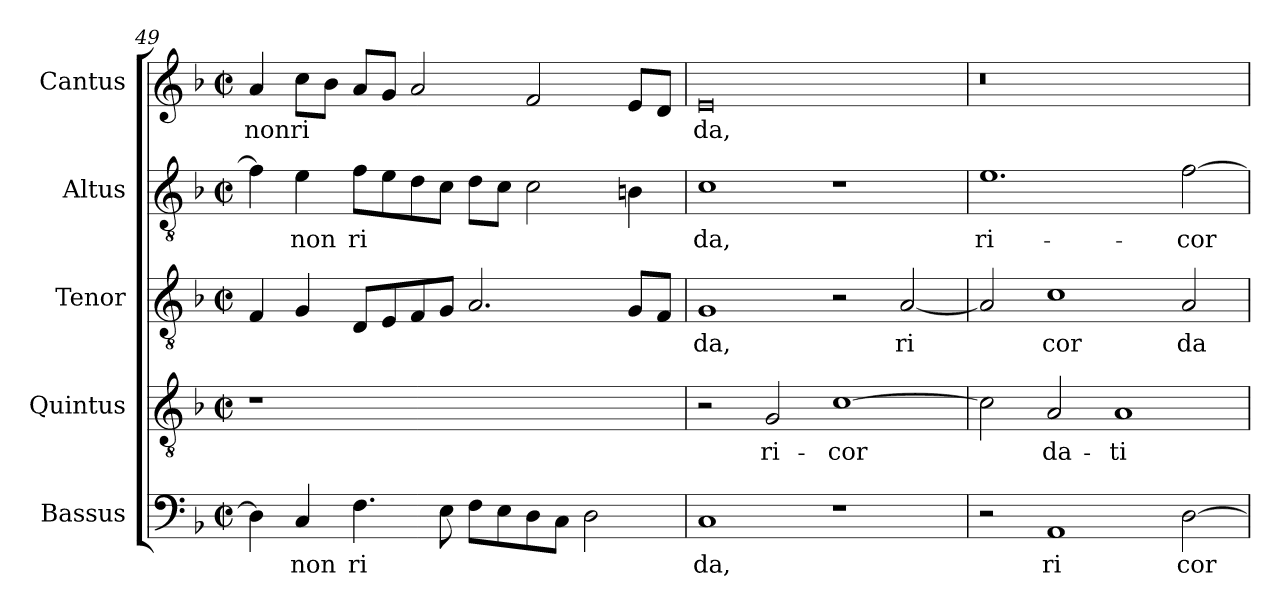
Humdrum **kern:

**kern	**text	**kern	**text	**kern	**text	**kern	**text	**kern	**text
*part5	*part5	*part4	*part4	*part3	*part3	*part2	*part2	*part1	*part1
*staff5	*staff5	*staff4	*staff4	*staff3	*staff3	*staff2	*staff2	*staff1	*staff1
*I"Bassus	*	*I"Quintus	*	*I"Tenor	*	*I"Altus	*	*I"Cantus	*
*clefF4	*	*clefGv2	*	*clefGv2	*	*clefGv2	*	*clefG2	*
*k[b-]	*	*k[b-]	*	*k[b-]	*	*k[b-]	*	*k[b-]	*
*F:	*	*F:	*	*F:	*	*F:	*	*F:	*
*M2/2	*	*M2/2	*	*M2/2	*	*M2/2	*	*M2/2	*
*met(c|)	*	*met(c|)	*	*met(c|)	*	*met(c|)	*	*met(c|)	*
=49	=49	=49	=49	=49	=49	=49	=49	=49	=49
!	!LO:LY:b:cj	!	!	!	!LO:LY:b:cj	!	!LO:LY:b:cj	!	!LO:LY:b:cj
4D\]	.	1r	.	4F/	--	4f\]	.	4a/	non
!	!LO:LY:b:cj	!	!	!	!LO:LY:b:cj	!	!LO:LY:b:cj	!	!LO:LY:b:cj
4C/	non	.	.	4G/	--	4e\	non	8cc\L	ri
!	!	!	!	!	!	!	!	!	!LO:LY:b:cj
.	.	.	.	.	.	.	.	8b-\J	.
!	!LO:LY:b:cj	!	!	!	!LO:LY:b:cj	!	!LO:LY:b:cj	!	!LO:LY:b:cj
4.F\	ri	.	.	8D/L	--	8f\L	ri-	8a/L	.
!	!	!	!	!	!LO:LY:b:cj	!	!LO:LY:b:cj	!	!LO:LY:b:cj
.	.	.	.	8E/	--	8e\	--	8g/J	.
!	!	!	!	!	!LO:LY:b:cj	!	!LO:LY:b:cj	!	!LO:LY:b:cj
.	.	.	.	8F/	--	8d\	--	2a/	.
!	!LO:LY:b:cj	!	!	!	!LO:LY:b:cj	!	!LO:LY:b:cj	!	!
8E\	.	.	.	8G/J	--	8c\J	--	.	.
!	!LO:LY:b:cj	!	!	!	!LO:LY:b:cj	!	!LO:LY:b:cj	!	!
8F\L	.	1ryy	.	2.A/	--	8d\L	--	.	.
!	!LO:LY:b:cj	!	!	!	!	!	!LO:LY:b:cj	!	!
8E\	.	.	.	.	.	8c\J	--	.	.
!	!LO:LY:b:cj	!	!	!	!	!	!LO:LY:b:cj	!	!LO:LY:b:cj
8D\	.	.	.	.	.	2c\	--	2f/	.
!	!LO:LY:b:cj	!	!	!	!	!	!	!	!
8C\J	.	.	.	.	.	.	.	.	.
!	!LO:LY:b:cj	!	!	!	!	!	!	!	!
2D\	.	.	.	.	.	.	.	.	.
!	!	!	!	!	!LO:LY:b:cj	!	!LO:LY:b:cj	!	!LO:LY:b:cj
.	.	.	.	8G/L	--	4B\	--	8e/L	.
!	!	!	!	!	!LO:LY:b:cj	!	!	!	!LO:LY:b:cj
.	.	.	.	8F/J	--	.	.	8d/J	.
=50	=50	=50	=50	=50	=50	=50	=50	=50	=50
!	!LO:LY:b:cj	!	!	!	!LO:LY:b:cj	!	!LO:LY:b:cj	!	!LO:LY:b:cj
1C	da,	2r	.	1G	-da,	1c	-da,	0e	da,
!	!	!	!LO:LY:b:cj	!	!	!	!	!	!
.	.	2G/	ri-	.	.	.	.	.	.
!	!	!	!LO:LY:b:cj	!	!	!	!	!	!
1r	.	[>1c	-cor-	2r	.	1r	.	.	.
!	!	!	!	!	!LO:LY:b:cj	!	!	!	!
.	.	.	.	[>2A/	ri-	.	.	.	.
!!LO:PB:g=z
=51	=51	=51	=51	=51	=51	=51	=51	=51	=51
!	!	!	!LO:LY:b:cj	!	!LO:LY:b:cj	!	!LO:LY:b:cj	!	!
2r	.	2c\]	--	2A/]	--	1.e	ri-	0r	.
!	!LO:LY:b:cj	!	!LO:LY:b:cj	!	!LO:LY:b:cj	!	!	!	!
1AA	ri	2A/	-da-	1c	-cor	.	.	.	.
!	!	!	!LO:LY:b:cj	!	!	!	!	!	!
.	.	1A	-ti	.	.	.	.	.	.
!	!LO:LY:b:cj	!	!	!	!LO:LY:b:cj	!	!LO:LY:b:cj	!	!
[>2D\	cor	.	.	2A/	da	[>2f\	-cor-	.	.
=	=	=	=	=	=	=	=	=	=
*-	*-	*-	*-	*-	*-	*-	*-	*-	*-
